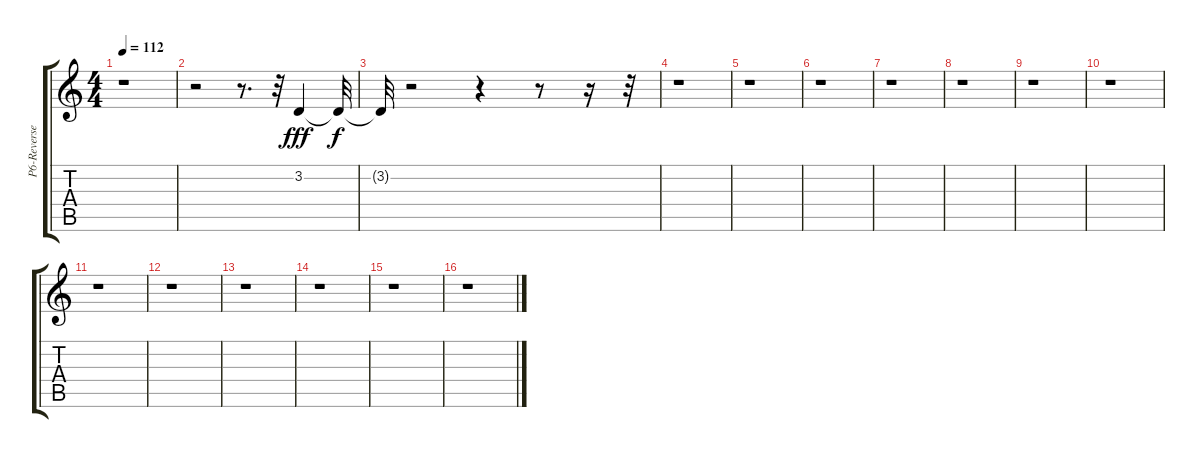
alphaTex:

\track ("P6-Reverse Cymbal" "P6-Reverse") {instrument reversecymbal}
\staff {score tabs}
\tuning (E4 B3 G3 D3 A2 E2) {hide}
\ts (4 4)
\tempo 112
\clef g2
\ks c
r.1{dy f} |
r.2 r.8{d} r.32 3.2.4{dy fff} 3.2{t}.32{dy f} |
3.2{t}.32 r.2 r.4 r.8 r.16 r.32 |
r.1 |
r.1 |
r.1 |
r.1 |
r.1 |
r.1 |
r.1 |
r.1 |
r.1 |
r.1 |
r.1 |
r.1 |
r.1
